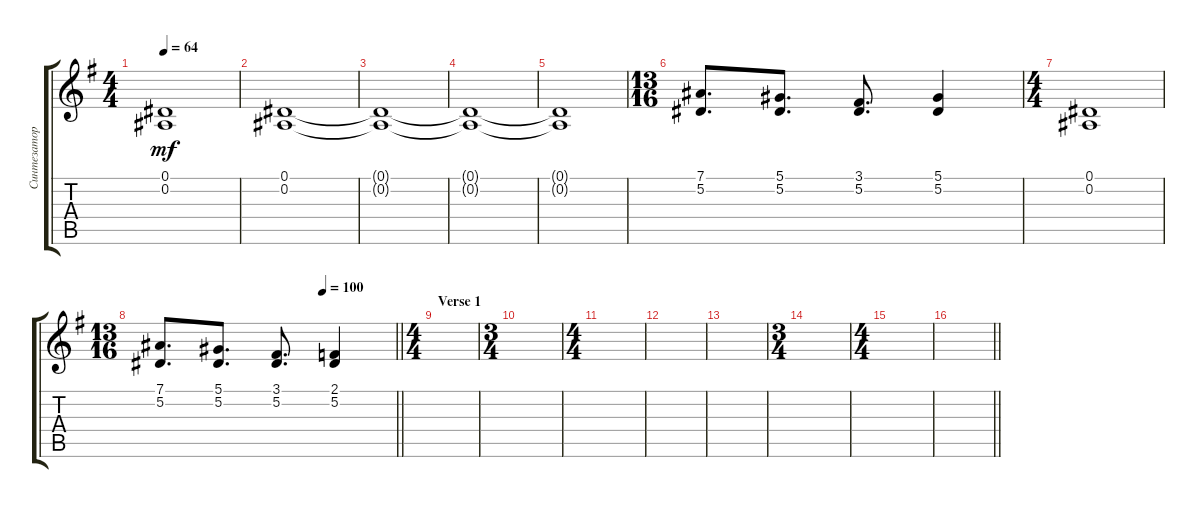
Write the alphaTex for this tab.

\track ("Синтезатор" "Синтезатор") {instrument stringensemble1}
\staff {score tabs}
\tuning (Eb4 Bb3 Gb3 Db3 Ab2 Eb2) {hide}
\ts (4 4)
\tempo 64
\clef g2
\ks eminor
(0.1{t} 0.2{t}).1{dy mf} |
(0.1 0.2).1 |
(0.1{t} 0.2{t}).1 |
(0.1{t} 0.2{t}).1 |
(0.1{t} 0.2{t}).1 |
\ts (13 16)
(7.1 5.2).8{d} (5.1 5.2).8{d} (3.1 5.2).8{d} (5.1 5.2).4 |
\ts (4 4)
(0.1 0.2).1 |
\ts (13 16)
\tempo (100 0.6923076923076923)
\barLineRight lightlight
(7.1 5.2).8{d} (5.1 5.2).8{d} (3.1 5.2).8{d} (2.1 5.2).4 |
\ts (4 4)
\section ("" "Verse 1")
|
\ts (3 4)
|
\ts (4 4)
|
|
|
\ts (3 4)
|
\ts (4 4)
|
\barLineRight lightlight
